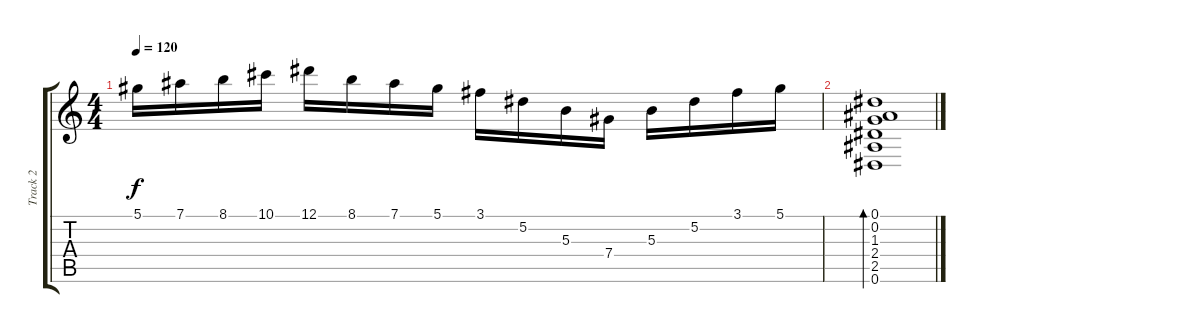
\track ("Track 2" "Track 2") {instrument acousticguitarsteel}
\staff {score tabs}
\tuning (Eb4 Bb3 Gb3 Db3 Ab2 Eb2) {hide}
\ts (4 4)
\tempo 120
\clef g2
\ks c
5.1.16{dy f} 7.1.16 8.1.16 10.1.16 12.1.16 8.1.16 7.1.16 5.1.16 3.1.16 5.2.16 5.3.16 7.4.16 5.3.16 5.2.16 3.1.16 5.1.16 |
(0.1 0.2 1.3 2.4 2.5 0.6).1{bd 480}
